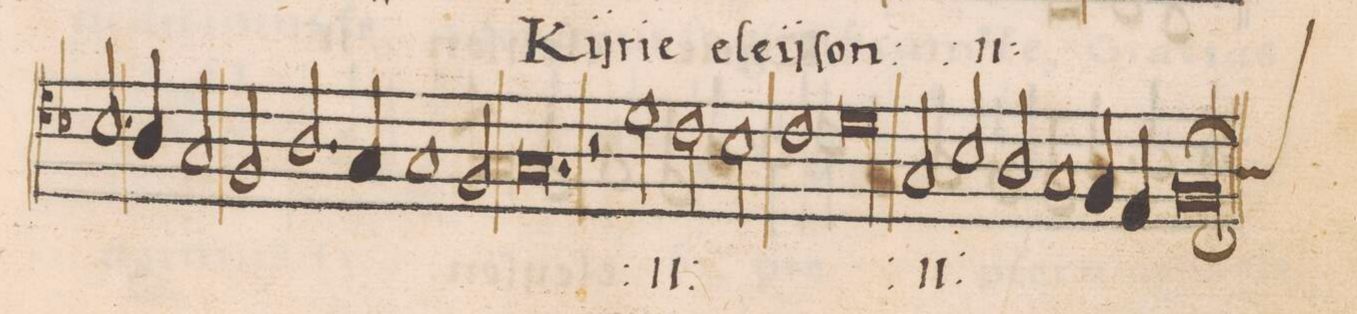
**kern	**text
*I"TENOR	*
*clefC4	*
*k[b-]	*
*met(C|)	*
*M2/1	*
2.B-/	-e
=14-	=14-
4A/	.
2G/	.
2F/	e-
2.A/	-le-
=15-	=15-
4G/	.
1G	.
2F/	-ӱ-
=16-	=16-
0.G	-ſon
=17-	=17-
2r	.
2d\	Kӱ-
=18-	=18-
2c\	-rie-
2B-\	-e-
1c	-leӱ-
=19-	=19-
00d	-ſon
=20-	=20-
=21-	=21-
2G/	Kӱ-
2B-/	-ri-
2A/	-e
1G/	e-
=22-	=22-
4F/	-le-
4E/	-ӱ-
*custos:A	*
1F;;l	-ſon/
=23||	=23||
*-	*-
